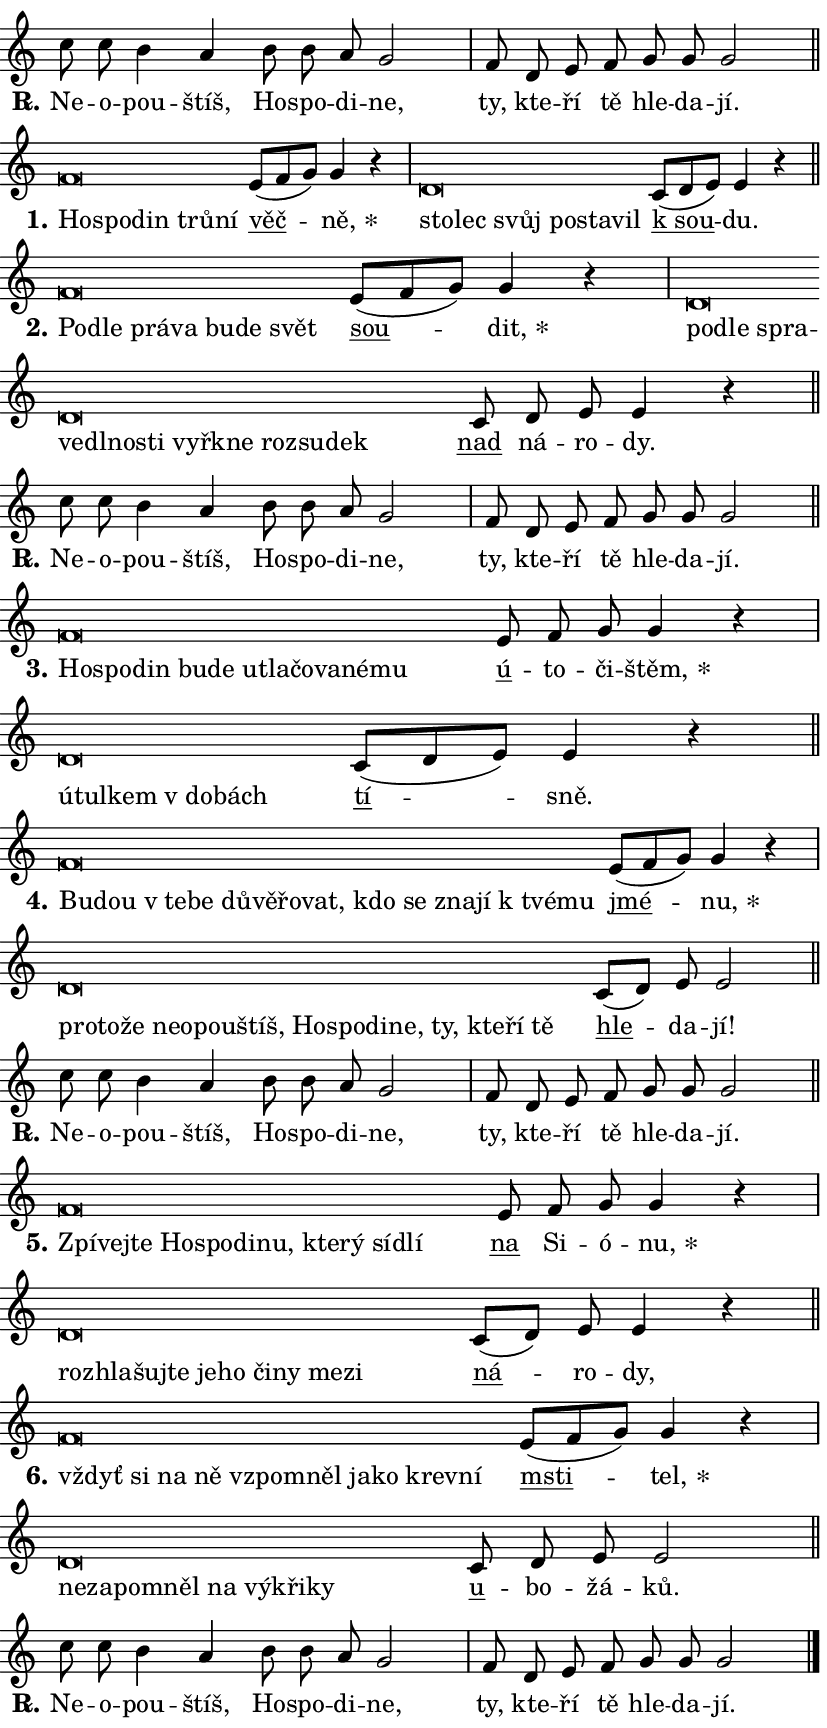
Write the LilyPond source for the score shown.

\version "2.24.0"
\header { tagline = "" }
\paper {
  indent = 0\cm
  top-margin = 0\cm
  right-margin = 0.13\cm % to fit lyric hyphens
  bottom-margin = 0\cm
  left-margin = 0\cm
  paper-width = 14\cm
  page-breaking = #ly:one-page-breaking
  system-system-spacing.basic-distance = #11
  score-system-spacing.basic-distance = #11
  ragged-last = ##f
}


%% Author: Thomas Morley
%% https://lists.gnu.org/archive/html/lilypond-user/2020-05/msg00002.html
#(define (line-position grob)
"Returns position of @var[grob} in current system:
   @code{'start}, if at first time-step
   @code{'end}, if at last time-step
   @code{'middle} otherwise
"
  (let* ((col (ly:item-get-column grob))
         (ln (ly:grob-object col 'left-neighbor))
         (rn (ly:grob-object col 'right-neighbor))
         (col-to-check-left (if (ly:grob? ln) ln col))
         (col-to-check-right (if (ly:grob? rn) rn col))
         (break-dir-left
           (and
             (ly:grob-property col-to-check-left 'non-musical #f)
             (ly:item-break-dir col-to-check-left)))
         (break-dir-right
           (and
             (ly:grob-property col-to-check-right 'non-musical #f)
             (ly:item-break-dir col-to-check-right))))
        (cond ((eqv? 1 break-dir-left) 'start)
              ((eqv? -1 break-dir-right) 'end)
              (else 'middle))))

#(define (tranparent-at-line-position vctor)
  (lambda (grob)
  "Relying on @code{line-position} select the relevant enry from @var{vctor}.
Used to determine transparency,"
    (case (line-position grob)
      ((end) (not (vector-ref vctor 0)))
      ((middle) (not (vector-ref vctor 1)))
      ((start) (not (vector-ref vctor 2))))))

noteHeadBreakVisibility =
#(define-music-function (break-visibility)(vector?)
"Makes @code{NoteHead}s transparent relying on @var{break-visibility}"
#{
  \override NoteHead.transparent =
    #(tranparent-at-line-position break-visibility)
#})

#(define delete-ledgers-for-transparent-note-heads
  (lambda (grob)
    "Reads whether a @code{NoteHead} is transparent.
If so this @code{NoteHead} is removed from @code{'note-heads} from
@var{grob}, which is supposed to be @code{LedgerLineSpanner}.
As a result ledgers are not printed for this @code{NoteHead}"
    (let* ((nhds-array (ly:grob-object grob 'note-heads))
           (nhds-list
             (if (ly:grob-array? nhds-array)
                 (ly:grob-array->list nhds-array)
                 '()))
           ;; Relies on the transparent-property being done before
           ;; Staff.LedgerLineSpanner.after-line-breaking is executed.
           ;; This is fragile ...
           (to-keep
             (remove
               (lambda (nhd)
                 (ly:grob-property nhd 'transparent #f))
               nhds-list)))
      ;; TODO find a better method to iterate over grob-arrays, similiar
      ;; to filter/remove etc for lists
      ;; For now rebuilt from scratch
      (set! (ly:grob-object grob 'note-heads)  '())
      (for-each
        (lambda (nhd)
          (ly:pointer-group-interface::add-grob grob 'note-heads nhd))
        to-keep))))

squashNotes = {
  \override NoteHead.X-extent = #'(-0.2 . 0.2)
  \override NoteHead.Y-extent = #'(-0.75 . 0)
  \override NoteHead.stencil =
    #(lambda (grob)
       (let ((pos (ly:grob-property grob 'staff-position)))
         (begin
           (if (< pos -7) (display "ERROR: Lower brevis then expected\n") (display ""))
           (if (<= pos -6) ly:text-interface::print ly:note-head::print))))
}
unSquashNotes = {
  \revert NoteHead.X-extent
  \revert NoteHead.Y-extent
  \revert NoteHead.stencil
}

hideNotes = \noteHeadBreakVisibility #begin-of-line-visible
unHideNotes = \noteHeadBreakVisibility #all-visible

% work-around for resetting accidentals
% https://lilypond.org/doc/v2.23/Documentation/notation/displaying-rhythms#unmetered-music
cadenzaMeasure = {
  \cadenzaOff
  \partial 1024 s1024
  \cadenzaOn
}

#(define-markup-command (accent layout props text) (markup?)
  "Underline accented syllable"
  (interpret-markup layout props
    #{\markup \override #'(offset . 4.3) \underline { #text }#}))

responsum = \markup \concat {
  "R" \hspace #-1.05 \path #0.1 #'((moveto 0 0.07) (lineto 0.9 0.8)) \hspace #0.05 "."
}

spaceSize = #0.6828661417322834 % exact space size for TeX Gyre Schola

\layout {
  \context {
    \Staff
    \remove "Time_signature_engraver"
    \override LedgerLineSpanner.after-line-breaking = #delete-ledgers-for-transparent-note-heads
  }
  \context {
    \Lyrics {
      \override LyricSpace.minimum-distance = \spaceSize
      \override LyricText.font-name = #"TeX Gyre Schola"
      \override LyricText.font-size = 1
      \override StanzaNumber.font-name = #"TeX Gyre Schola Bold"
      \override StanzaNumber.font-size = 1
    }
  }
  \context {
    \Score 
    \override NoteHead.text =
      #(lambda (grob) 
        (let ((pos (ly:grob-property grob 'staff-position)))
          #{\markup {
            \combine
              \halign #-0.55 \raise #(if (= pos -6) 0 0.5) \override #'(thickness . 2) \draw-line #'(3.2 . 0)
              \musicglyph "noteheads.sM1"
          }#}))
  }
}

% magnetic-lyrics.ily
%
%   written by
%     Jean Abou Samra <jean@abou-samra.fr>
%     Werner Lemberg <wl@gnu.org>
%
%   adapted by
%     Jiri Hon <jiri.hon@gmail.com>
%
% Version 2022-Apr-15

% https://www.mail-archive.com/lilypond-user@gnu.org/msg149350.html

#(define (Left_hyphen_pointer_engraver context)
   "Collect syllable-hyphen-syllable occurrences in lyrics and store
them in properties.  This engraver only looks to the left.  For
example, if the lyrics input is @code{foo -- bar}, it does the
following.

@itemize @bullet
@item
Set the @code{text} property of the @code{LyricHyphen} grob between
@q{foo} and @q{bar} to @code{foo}.

@item
Set the @code{left-hyphen} property of the @code{LyricText} grob with
text @q{foo} to the @code{LyricHyphen} grob between @q{foo} and
@q{bar}.
@end itemize

Use this auxiliary engraver in combination with the
@code{lyric-@/text::@/apply-@/magnetic-@/offset!} hook."
   (let ((hyphen #f)
         (text #f))
     (make-engraver
      (acknowledgers
       ((lyric-syllable-interface engraver grob source-engraver)
        (set! text grob)))
      (end-acknowledgers
       ((lyric-hyphen-interface engraver grob source-engraver)
        ;(when (not (grob::has-interface grob 'lyric-space-interface))
          (set! hyphen grob)));)
      ((stop-translation-timestep engraver)
       (when (and text hyphen)
         (ly:grob-set-object! text 'left-hyphen hyphen))
       (set! text #f)
       (set! hyphen #f)))))

#(define (lyric-text::apply-magnetic-offset! grob)
   "If the space between two syllables is less than the value in
property @code{LyricText@/.details@/.squash-threshold}, move the right
syllable to the left so that it gets concatenated with the left
syllable.

Use this function as a hook for
@code{LyricText@/.after-@/line-@/breaking} if the
@code{Left_@/hyphen_@/pointer_@/engraver} is active."
   (let ((hyphen (ly:grob-object grob 'left-hyphen #f)))
     (when hyphen
       (let ((left-text (ly:spanner-bound hyphen LEFT)))
         (when (grob::has-interface left-text 'lyric-syllable-interface)
           (let* ((common (ly:grob-common-refpoint grob left-text X))
                  (this-x-ext (ly:grob-extent grob common X))
                  (left-x-ext
                   (begin
                     ;; Trigger magnetism for left-text.
                     (ly:grob-property left-text 'after-line-breaking)
                     (ly:grob-extent left-text common X)))
                  ;; `delta` is the gap width between two syllables.
                  (delta (- (interval-start this-x-ext)
                            (interval-end left-x-ext)))
                  (details (ly:grob-property grob 'details))
                  (threshold (assoc-get 'squash-threshold details 0.2)))
             (when (< delta threshold)
               (let* (;; We have to manipulate the input text so that
                      ;; ligatures crossing syllable boundaries are not
                      ;; disabled.  For languages based on the Latin
                      ;; script this is essentially a beautification.
                      ;; However, for non-Western scripts it can be a
                      ;; necessity.
                      (lt (ly:grob-property left-text 'text))
                      (rt (ly:grob-property grob 'text))
                      (is-space (grob::has-interface hyphen 'lyric-space-interface))
                      (space (if is-space " " ""))
                      (extra-delta (if is-space spaceSize 0))
                      ;; Append new syllable.
                      (ltrt-space (if (and (string? lt) (string? rt))
                                (string-append lt space rt)
                                (make-concat-markup (list lt space rt))))
                      ;; Right-align `ltrt` to the right side.
                      (ltrt-space-markup (grob-interpret-markup
                               grob
                               (make-translate-markup
                                (cons (interval-length this-x-ext) 0)
                                (make-right-align-markup ltrt-space)))))
                 (begin
                   ;; Don't print `left-text`.
                   (ly:grob-set-property! left-text 'stencil #f)
                   ;; Set text and stencil (which holds all collected
                   ;; syllables so far) and shift it to the left.
                   (ly:grob-set-property! grob 'text ltrt-space)
                   (ly:grob-set-property! grob 'stencil ltrt-space-markup)
                   (ly:grob-translate-axis! grob (- (- delta extra-delta)) X))))))))))


#(define (lyric-hyphen::displace-bounds-first grob)
   ;; Make very sure this callback isn't triggered too early.
   (let ((left (ly:spanner-bound grob LEFT))
         (right (ly:spanner-bound grob RIGHT)))
     (ly:grob-property left 'after-line-breaking)
     (ly:grob-property right 'after-line-breaking)
     (ly:lyric-hyphen::print grob)))

squashThreshold = #0.4

\layout {
  \context {
    \Lyrics
    \consists #Left_hyphen_pointer_engraver
    \override LyricText.after-line-breaking =
      #lyric-text::apply-magnetic-offset!
    \override LyricHyphen.stencil = #lyric-hyphen::displace-bounds-first
    \override LyricText.details.squash-threshold = \squashThreshold
    \override LyricHyphen.minimum-distance = 0
    \override LyricHyphen.minimum-length = \squashThreshold
  }
}

squashText = \override LyricText.details.squash-threshold = 9999
unSquashText = \override LyricText.details.squash-threshold = \squashThreshold

leftText = \override LyricText.self-alignment-X = #LEFT
unLeftText = \revert LyricText.self-alignment-X

starOffset = #(lambda (grob) 
                (let ((x_offset (ly:self-alignment-interface::aligned-on-x-parent grob)))
                  (if (= x_offset 0) 0 (+ x_offset 1.2))))

star = #(define-music-function (syllable)(string?)
"Append star separator at the end of a syllable"
#{
  \once \override LyricText.X-offset = #starOffset
  \lyricmode { \markup {
    #syllable
    \override #'((font-name . "TeX Gyre Schola Bold")) \hspace #0.2 \lower #0.65 \larger "*"
  } }
#})

starAccent = #(define-music-function (syllable)(string?)
"Append star separator at the end of a syllable and make accent"
#{
  \once \override LyricText.X-offset = #starOffset
  \lyricmode { \markup {
    \accent #syllable
    \override #'((font-name . "TeX Gyre Schola Bold")) \hspace #0.2 \lower #0.65 \larger "*"
  } }
#})

breath = #(define-music-function (syllable)(string?)
"Append breathing indicator at the end of a syllable"
#{
  \lyricmode { \markup { #syllable "+" } }
#})

optionalBreath = #(define-music-function (syllable)(string?)
"Append optional breathing indicator at the end of a syllable"
#{
  \lyricmode { \markup { #syllable "(+)" } }
#})


\score {
    <<
        \new Voice = "melody" { \cadenzaOn \key c \major \relative { c''8 c b4 a b8 b a g2 \cadenzaMeasure \bar "|" f8 d e f g g g2 \cadenzaMeasure \bar "||" \break } }
        \new Lyrics \lyricsto "melody" { \lyricmode { \set stanza = \responsum
Ne -- o -- pou -- štíš, Ho -- spo -- di -- ne, ty, kte -- ří tě hle -- da -- jí. } }
    >>
    \layout {}
}

\score {
    <<
        \new Voice = "melody" { \cadenzaOn \key c \major \relative { \squashNotes f'\breve*1/16 \hideNotes \breve*1/16 \bar "" \breve*1/16 \bar "" \breve*1/16 \breve*1/16 \bar "" \unHideNotes \unSquashNotes \bar "" e8[( f g)] g4 r \cadenzaMeasure \bar "|" \squashNotes d\breve*1/16 \hideNotes \breve*1/16 \bar "" \breve*1/16 \bar "" \breve*1/16 \bar "" \breve*1/16 \breve*1/16 \bar "" \unHideNotes \unSquashNotes \bar "" c8[( d e)] e4 r \cadenzaMeasure \bar "||" \break } }
        \new Lyrics \lyricsto "melody" { \lyricmode { \set stanza = "1."
\leftText Ho -- \squashText spo -- din trů -- ní \unLeftText \unSquashText \markup \accent věč -- \star ně, \leftText sto -- \squashText lec svůj po -- sta -- vil \unLeftText \unSquashText \markup \accent "k sou" -- du. } }
    >>
    \layout {}
}

\score {
    <<
        \new Voice = "melody" { \cadenzaOn \key c \major \relative { \squashNotes f'\breve*1/16 \hideNotes \breve*1/16 \bar "" \breve*1/16 \bar "" \breve*1/16 \bar "" \breve*1/16 \bar "" \breve*1/16 \breve*1/16 \bar "" \unHideNotes \unSquashNotes \bar "" e8[( f g)] g4 r \cadenzaMeasure \bar "|" \squashNotes d\breve*1/16 \hideNotes \breve*1/16 \bar "" \breve*1/16 \bar "" \breve*1/16 \bar "" \breve*1/16 \bar "" \breve*1/16 \bar "" \breve*1/16 \bar "" \breve*1/16 \bar "" \breve*1/16 \bar "" \breve*1/16 \bar "" \breve*1/16 \breve*1/16 \bar "" \unHideNotes \unSquashNotes \bar "" c8 d e e4 r \cadenzaMeasure \bar "||" \break } }
        \new Lyrics \lyricsto "melody" { \lyricmode { \set stanza = "2."
\leftText Po -- \squashText dle prá -- va bu -- de svět \unLeftText \unSquashText \markup \accent sou -- \star dit, \leftText po -- \squashText dle spra -- ve -- dl -- no -- sti vy -- řkne roz -- su -- dek \unLeftText \unSquashText \markup \accent nad ná -- ro -- dy. } }
    >>
    \layout {}
}

\score {
    <<
        \new Voice = "melody" { \cadenzaOn \key c \major \relative { c''8 c b4 a b8 b a g2 \cadenzaMeasure \bar "|" f8 d e f g g g2 \cadenzaMeasure \bar "||" \break } }
        \new Lyrics \lyricsto "melody" { \lyricmode { \set stanza = \responsum
Ne -- o -- pou -- štíš, Ho -- spo -- di -- ne, ty, kte -- ří tě hle -- da -- jí. } }
    >>
    \layout {}
}

\score {
    <<
        \new Voice = "melody" { \cadenzaOn \key c \major \relative { \squashNotes f'\breve*1/16 \hideNotes \breve*1/16 \bar "" \breve*1/16 \bar "" \breve*1/16 \bar "" \breve*1/16 \bar "" \breve*1/16 \bar "" \breve*1/16 \bar "" \breve*1/16 \bar "" \breve*1/16 \bar "" \breve*1/16 \breve*1/16 \bar "" \unHideNotes \unSquashNotes \bar "" e8 f g g4 r \cadenzaMeasure \bar "|" \squashNotes d\breve*1/16 \hideNotes \breve*1/16 \bar "" \breve*1/16 \bar "" \breve*1/16 \breve*1/16 \bar "" \unHideNotes \unSquashNotes \bar "" c8[( d e)] e4 r \cadenzaMeasure \bar "||" \break } }
        \new Lyrics \lyricsto "melody" { \lyricmode { \set stanza = "3."
\leftText Ho -- \squashText spo -- din bu -- de u -- tla -- čo -- va -- né -- mu \unLeftText \unSquashText \markup \accent ú -- to -- či -- \star štěm, \leftText ú -- \squashText tul -- kem "v do" -- bách \unLeftText \unSquashText \markup \accent tí -- sně. } }
    >>
    \layout {}
}

\score {
    <<
        \new Voice = "melody" { \cadenzaOn \key c \major \relative { \squashNotes f'\breve*1/16 \hideNotes \breve*1/16 \bar "" \breve*1/16 \bar "" \breve*1/16 \bar "" \breve*1/16 \bar "" \breve*1/16 \bar "" \breve*1/16 \bar "" \breve*1/16 \bar "" \breve*1/16 \bar "" \breve*1/16 \bar "" \breve*1/16 \bar "" \breve*1/16 \bar "" \breve*1/16 \breve*1/16 \bar "" \unHideNotes \unSquashNotes \bar "" e8[( f g)] g4 r \cadenzaMeasure \bar "|" \squashNotes d\breve*1/16 \hideNotes \breve*1/16 \bar "" \breve*1/16 \bar "" \breve*1/16 \bar "" \breve*1/16 \bar "" \breve*1/16 \bar "" \breve*1/16 \bar "" \breve*1/16 \bar "" \breve*1/16 \bar "" \breve*1/16 \bar "" \breve*1/16 \bar "" \breve*1/16 \bar "" \breve*1/16 \bar "" \breve*1/16 \breve*1/16 \bar "" \unHideNotes \unSquashNotes \bar "" c8[( d)] e e2 \cadenzaMeasure \bar "||" \break } }
        \new Lyrics \lyricsto "melody" { \lyricmode { \set stanza = "4."
\leftText Bu -- \squashText dou "v te" -- be dů -- vě -- řo -- vat, kdo se zna -- jí "k tvé" -- mu \unLeftText \unSquashText \markup \accent jmé -- \star nu, \leftText pro -- \squashText to -- že ne -- o -- pou -- štíš, Ho -- spo -- di -- ne, ty, kte -- ří tě \unLeftText \unSquashText \markup \accent hle -- da -- jí! } }
    >>
    \layout {}
}

\score {
    <<
        \new Voice = "melody" { \cadenzaOn \key c \major \relative { c''8 c b4 a b8 b a g2 \cadenzaMeasure \bar "|" f8 d e f g g g2 \cadenzaMeasure \bar "||" \break } }
        \new Lyrics \lyricsto "melody" { \lyricmode { \set stanza = \responsum
Ne -- o -- pou -- štíš, Ho -- spo -- di -- ne, ty, kte -- ří tě hle -- da -- jí. } }
    >>
    \layout {}
}

\score {
    <<
        \new Voice = "melody" { \cadenzaOn \key c \major \relative { \squashNotes f'\breve*1/16 \hideNotes \breve*1/16 \bar "" \breve*1/16 \bar "" \breve*1/16 \bar "" \breve*1/16 \bar "" \breve*1/16 \bar "" \breve*1/16 \bar "" \breve*1/16 \bar "" \breve*1/16 \bar "" \breve*1/16 \breve*1/16 \bar "" \unHideNotes \unSquashNotes \bar "" e8 f g g4 r \cadenzaMeasure \bar "|" \squashNotes d\breve*1/16 \hideNotes \breve*1/16 \bar "" \breve*1/16 \bar "" \breve*1/16 \bar "" \breve*1/16 \bar "" \breve*1/16 \bar "" \breve*1/16 \bar "" \breve*1/16 \bar "" \breve*1/16 \breve*1/16 \bar "" \unHideNotes \unSquashNotes \bar "" c8[( d)] e e4 r \cadenzaMeasure \bar "||" \break } }
        \new Lyrics \lyricsto "melody" { \lyricmode { \set stanza = "5."
\leftText Zpí -- \squashText vej -- te Ho -- spo -- di -- nu, kte -- rý sí -- dlí \unLeftText \unSquashText \markup \accent na Si -- ó -- \star nu, \leftText roz -- \squashText hla -- šuj -- te je -- ho či -- ny me -- zi \unLeftText \unSquashText \markup \accent ná -- ro -- dy, } }
    >>
    \layout {}
}

\score {
    <<
        \new Voice = "melody" { \cadenzaOn \key c \major \relative { \squashNotes f'\breve*1/16 \hideNotes \breve*1/16 \bar "" \breve*1/16 \bar "" \breve*1/16 \bar "" \breve*1/16 \bar "" \breve*1/16 \bar "" \breve*1/16 \bar "" \breve*1/16 \bar "" \breve*1/16 \breve*1/16 \bar "" \unHideNotes \unSquashNotes \bar "" e8[( f g)] g4 r \cadenzaMeasure \bar "|" \squashNotes d\breve*1/16 \hideNotes \breve*1/16 \bar "" \breve*1/16 \bar "" \breve*1/16 \bar "" \breve*1/16 \bar "" \breve*1/16 \bar "" \breve*1/16 \breve*1/16 \bar "" \unHideNotes \unSquashNotes \bar "" c8 d e e2 \cadenzaMeasure \bar "||" \break } }
        \new Lyrics \lyricsto "melody" { \lyricmode { \set stanza = "6."
\leftText vždyť \squashText si na ně vzpo -- mněl ja -- ko krev -- ní \unLeftText \unSquashText \markup \accent msti -- \star tel, \leftText ne -- \squashText za -- po -- mněl na vý -- kři -- ky \unLeftText \unSquashText \markup \accent u -- bo -- žá -- ků. } }
    >>
    \layout {}
}

\score {
    <<
        \new Voice = "melody" { \cadenzaOn \key c \major \relative { c''8 c b4 a b8 b a g2 \cadenzaMeasure \bar "|" f8 d e f g g g2 \cadenzaMeasure \bar "||" \break } \bar "|." }
        \new Lyrics \lyricsto "melody" { \lyricmode { \set stanza = \responsum
Ne -- o -- pou -- štíš, Ho -- spo -- di -- ne, ty, kte -- ří tě hle -- da -- jí. } }
    >>
    \layout {}
}
